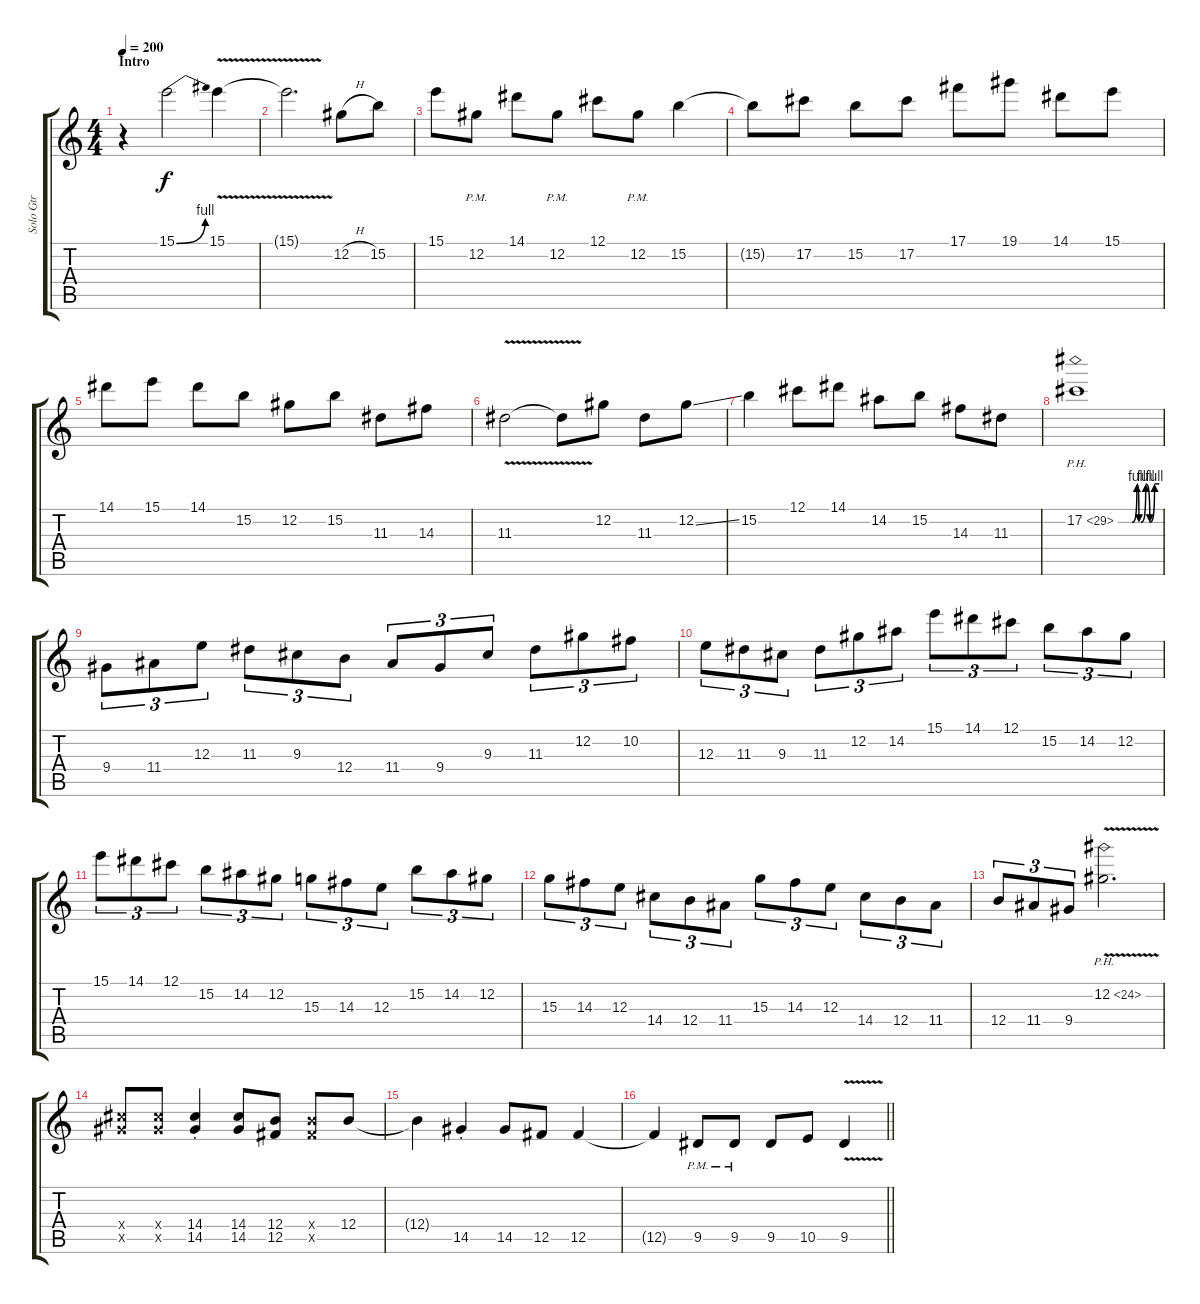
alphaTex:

\track ("Solo Gtr" "Solo Gtr") {instrument distortionguitar}
\staff {score tabs}
\tuning (Db4 Ab3 E3 B2 Gb2 Db2) {hide}
\ts (4 4)
\section ("" "Intro")
\tempo 200
\clef g2
\ks c
r.4{dy f instrument distortionguitar} 15.1{be (bend 0 0 60 4)}.2 15.1{v}.4 |
15.1{t}.2{d} 12.2{h}.8 15.2.8 |
15.1.8 12.2{pm}.8 14.1.8 12.2{pm}.8 12.1.8 12.2{pm}.8 15.2.4 |
15.2{t}.8 17.2.8 15.2.8 17.2.8 17.1.8 19.1.8 14.1.8 15.1.8 |
14.1.8 15.1.8 14.1.8 15.2.8 12.2.8 15.2.8 11.3.8 14.3.8 |
11.3{v}.2 11.3{t}.8 12.2.8 11.3.8 12.2{ss}.8 |
15.2.4 12.1.8 14.1.8 14.2.8 15.2.8 14.3.8 11.3.8 |
17.2{be (custom 0 0 15 0 20 0 27 4 30 0 33 0 40 4 46 0 53 4 60 4) ph 12}.1 |
9.4.8{tu (3 2)} 11.4.8{tu (3 2)} 12.3.8{tu (3 2)} 11.3.8{tu (3 2)} 9.3.8{tu (3 2)} 12.4.8{tu (3 2)} 11.4.8{tu (3 2)} 9.4.8{tu (3 2)} 9.3.8{tu (3 2)} 11.3.8{tu (3 2)} 12.2.8{tu (3 2)} 10.2.8{tu (3 2)} |
12.3.8{tu (3 2)} 11.3.8{tu (3 2)} 9.3.8{tu (3 2)} 11.3.8{tu (3 2)} 12.2.8{tu (3 2)} 14.2.8{tu (3 2)} 15.1.8{tu (3 2)} 14.1.8{tu (3 2)} 12.1.8{tu (3 2)} 15.2.8{tu (3 2)} 14.2.8{tu (3 2)} 12.2.8{tu (3 2)} |
15.1.8{tu (3 2)} 14.1.8{tu (3 2)} 12.1.8{tu (3 2)} 15.2.8{tu (3 2)} 14.2.8{tu (3 2)} 12.2.8{tu (3 2)} 15.3.8{tu (3 2)} 14.3.8{tu (3 2)} 12.3.8{tu (3 2)} 15.2.8{tu (3 2)} 14.2.8{tu (3 2)} 12.2.8{tu (3 2)} |
15.3.8{tu (3 2)} 14.3.8{tu (3 2)} 12.3.8{tu (3 2)} 14.4.8{tu (3 2)} 12.4.8{tu (3 2)} 11.4.8{tu (3 2)} 15.3.8{tu (3 2)} 14.3.8{tu (3 2)} 12.3.8{tu (3 2)} 14.4.8{tu (3 2)} 12.4.8{tu (3 2)} 11.4.8{tu (3 2)} |
12.4.8{tu (3 2)} 11.4.8{tu (3 2)} 9.4.8{tu (3 2)} 12.2{ph 12 v}.2{d} |
(14.4{x} 14.5{x}).8 (14.4{x} 14.5{x}).8 (14.4{st} 14.5{st}).4 (14.4 14.5).8 (12.4 12.5).8 (12.4{x} 12.5{x}).8 12.4.8 |
12.4{t}.4 14.5{st}.4 14.5.8 12.5.8 12.5.4 |
\barLineRight lightlight
12.5{t}.4 9.5{pm}.8 9.5{pm}.8 9.5.8 10.5.8 9.5{v}.4
